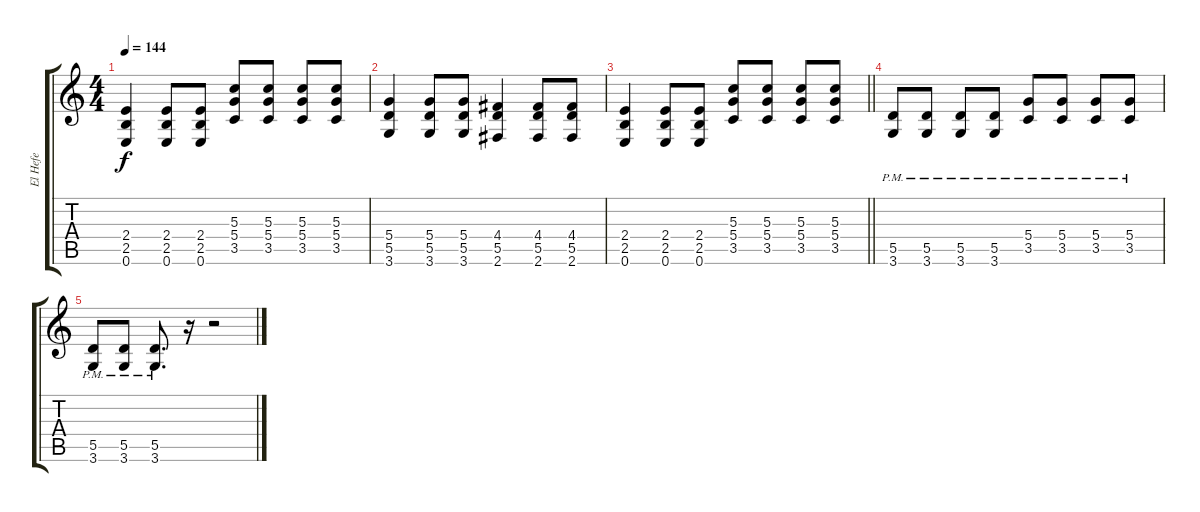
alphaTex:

\track ("El Hefe" "El Hefe") {instrument distortionguitar}
\staff {score tabs}
\tuning (E4 B3 G3 D3 A2 E2) {hide}
\ts (4 4)
\tempo 144
\clef g2
\ks c
(2.4 2.5 0.6).4{dy f} (2.4 2.5 0.6).8 (2.4 2.5 0.6).8 (5.3 5.4 3.5).8 (5.3 5.4 3.5).8 (5.3 5.4 3.5).8 (5.3 5.4 3.5).8 |
(5.4 5.5 3.6).4 (5.4 5.5 3.6).8 (5.4 5.5 3.6).8 (4.4 5.5 2.6).4 (4.4 5.5 2.6).8 (4.4 5.5 2.6).8 |
\barLineRight lightlight
(2.4 2.5 0.6).4 (2.4 2.5 0.6).8 (2.4 2.5 0.6).8 (5.3 5.4 3.5).8 (5.3 5.4 3.5).8 (5.3 5.4 3.5).8 (5.3 5.4 3.5).8 |
\section ("" "")
(5.5{pm} 3.6{pm}).8 (5.5{pm} 3.6{pm}).8 (5.5{pm} 3.6{pm}).8 (5.5{pm} 3.6{pm}).8 (5.4{pm} 3.5{pm}).8 (5.4{pm} 3.5{pm}).8 (5.4{pm} 3.5{pm}).8 (5.4{pm} 3.5{pm}).8 |
(5.5{pm} 3.6{pm}).8 (5.5{pm} 3.6{pm}).8 (5.5{pm} 3.6{pm}).8{d} r.16 r.2
